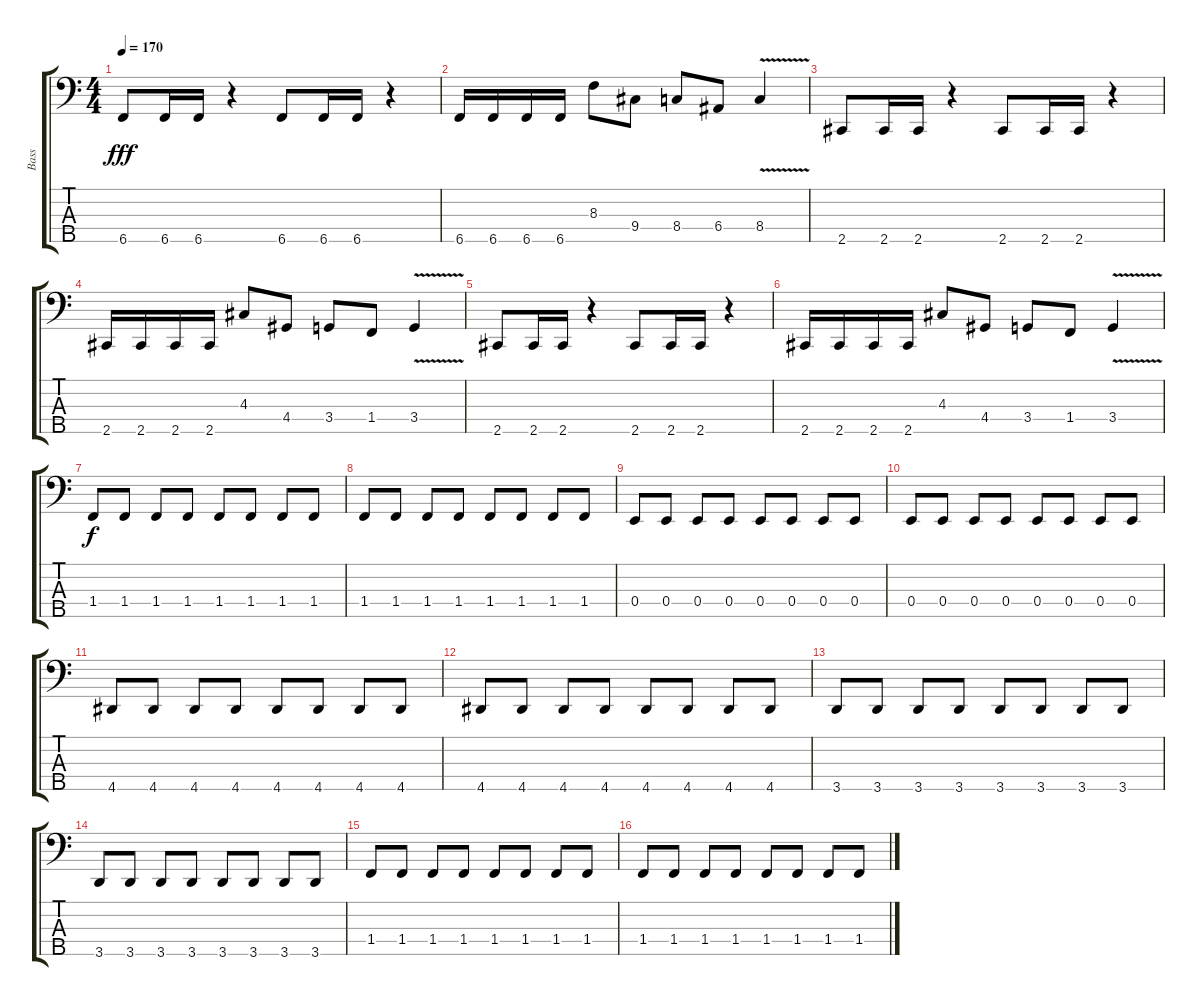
\track ("Bass" "Bass") {instrument electricbassfinger}
\staff {score tabs}
\tuning (G2 D2 A1 E1 B0) {hide}
\ts (4 4)
\tempo 170
\clef f4
\ks c
6.5.8{dy fff} 6.5.16 6.5.16 r.4 6.5.8 6.5.16 6.5.16 r.4 |
6.5.16 6.5.16 6.5.16 6.5.16 8.3.8 9.4.8 8.4.8 6.4.8 8.4{v}.4 |
2.5.8 2.5.16 2.5.16 r.4 2.5.8 2.5.16 2.5.16 r.4 |
2.5.16 2.5.16 2.5.16 2.5.16 4.3.8 4.4.8 3.4.8 1.4.8 3.4{v}.4 |
2.5.8 2.5.16 2.5.16 r.4 2.5.8 2.5.16 2.5.16 r.4 |
2.5.16 2.5.16 2.5.16 2.5.16 4.3.8 4.4.8 3.4.8 1.4.8 3.4{v}.4 |
1.4.8{dy f} 1.4.8 1.4.8 1.4.8 1.4.8 1.4.8 1.4.8 1.4.8 |
1.4.8 1.4.8 1.4.8 1.4.8 1.4.8 1.4.8 1.4.8 1.4.8 |
0.4.8 0.4.8 0.4.8 0.4.8 0.4.8 0.4.8 0.4.8 0.4.8 |
0.4.8 0.4.8 0.4.8 0.4.8 0.4.8 0.4.8 0.4.8 0.4.8 |
4.5.8 4.5.8 4.5.8 4.5.8 4.5.8 4.5.8 4.5.8 4.5.8 |
4.5.8 4.5.8 4.5.8 4.5.8 4.5.8 4.5.8 4.5.8 4.5.8 |
3.5.8 3.5.8 3.5.8 3.5.8 3.5.8 3.5.8 3.5.8 3.5.8 |
3.5.8 3.5.8 3.5.8 3.5.8 3.5.8 3.5.8 3.5.8 3.5.8 |
1.4.8 1.4.8 1.4.8 1.4.8 1.4.8 1.4.8 1.4.8 1.4.8 |
1.4.8 1.4.8 1.4.8 1.4.8 1.4.8 1.4.8 1.4.8 1.4.8
